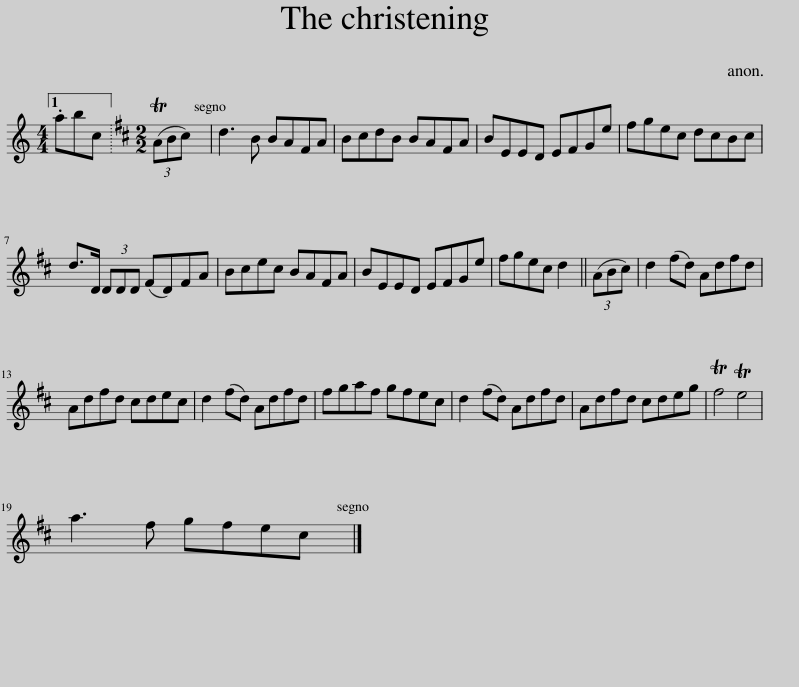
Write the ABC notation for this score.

X:1
L:1/8
M:4/4
I:linebreak $
K:C
V:1 treble
V:1
 .abc ||[K:D][M:2/2] (3(TABc) | d3 B BAFA | BcdB BAFA | BEED EFGe | %5
 fgec dcBc |$ d>D (3DDD (FD)FA | Bcec BAFA | BEED EFGe | fgec d2 || %10
 (3(ABc) | d2 (fd) Adfd |$ Adfd cdec | d2 (fd) Adfd | fgaf gfec | %15
 d2 (fd) Adfd | Adfd cdeg | Tf4 Te4 |$ a3 f gfec |] %19
